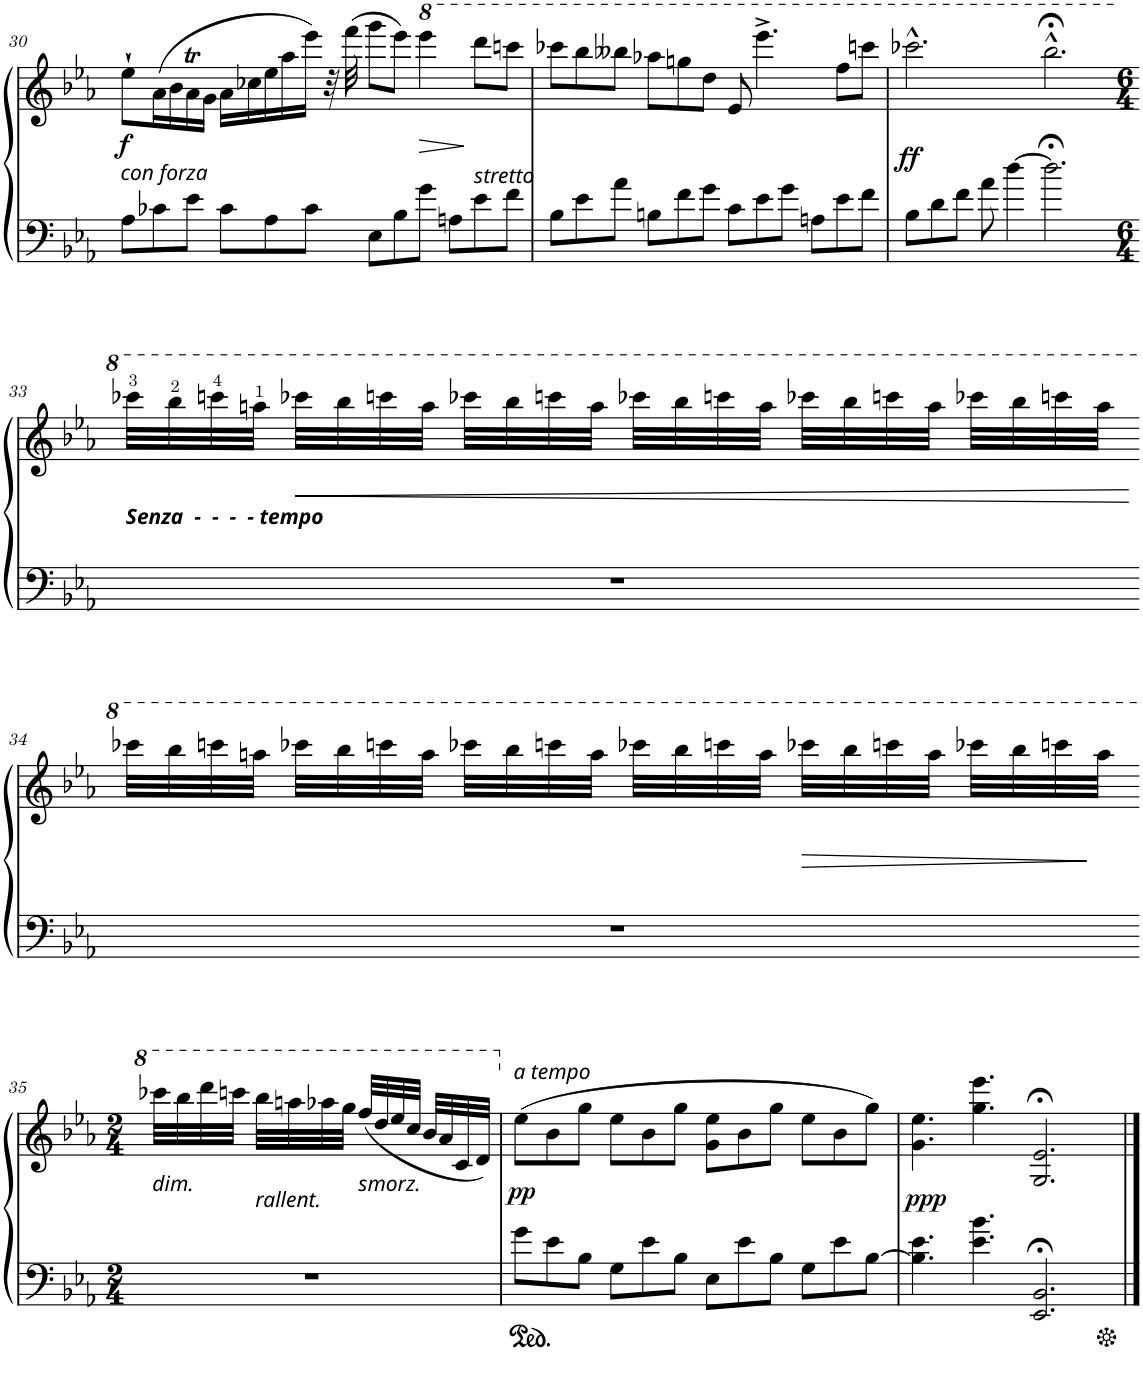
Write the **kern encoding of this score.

**kern	**kern	**dynam
*part1	*part1	*part1
*staff2	*staff1	*staff1/2
*I"Piano	*	*
*I'Pno.	*	*
!!LO:PB:g=z
*clefF4	*clefG2	*
*k[b-e-a-]	*k[b-e-a-]	*
*M12/8	*M12/8	*
=30	=30	=30
!	!LO:TX:b:i:t=con forza	!
!	!	!LO:DY:b
8A-\L	8ee-`\L	f
8c-X\	(16a-\L	.
.	16b-\	.
8e-\J	16a-T\	.
.	16g\JJ	.
8c-\L	16a-\LL	.
.	16cc-X\	.
8A-\	16ee-\	.
.	16aa-\	.
8c-\J	16eee-\JJ)	.
.	32r	.
.	(32fff\	.
8E-\L	8ggg\L	.
8B-\	8eee-\J)	.
!	!	!LO:HP:b
8g\J	4eeee-\	>
8An\L	.	.
*	*8va	*
!LO:TX:a:i:t=stretto	!	!
8e-\	8dddd\L	]
8f\J	8ccccn\J	.
=31	=31	=31
8B-\L	8cccc-X\L	.
8e-\	8bbb-\	.
8a-\J	8bbb--X\J	.
8Bn\L	8aaa-X\L	.
8f\	8gggn\	.
8g\J	8ddd\J	.
8c\L	8ee-/	.
8e-\	4.eeee-^\	.
8g\J	.	.
8An\L	.	.
8e-\	8fff\L	.
8f\J	8ccccn\J	.
=32	=32	=32
!	!	!LO:DY:b
8B-\L	2.cccc-X^^\	ff
8d\	.	.
8f\J	.	.
8a-\	.	.
[4dd\	.	.
2.dd;<\]	2.bbb-;<^^\	.
!!LO:LB:g=z
=33-	=33-	=33-
*M6/4	*M6/4	*
!	!LO:TX:b:Bi:t=Senza  -  -  -  - tempo	!
1.r	32cccc-X\LLL	.
.	32bbb-\	.
.	32ccccn\	.
.	32aaan\JJJ	.
!	!	!LO:HP:b
.	32cccc-X\LLL	<
.	32bbb-\	.
.	32ccccn\	.
.	32aaa\JJJ	.
.	32cccc-X\LLL	.
.	32bbb-\	.
.	32ccccn\	.
.	32aaa\JJJ	.
.	32cccc-X\LLL	.
.	32bbb-\	.
.	32ccccn\	.
.	32aaa\JJJ	.
.	32cccc-X\LLL	.
.	32bbb-\	.
.	32ccccn\	.
.	32aaa\JJJ	.
.	32cccc-X\LLL	.
.	32bbb-\	.
.	32ccccn\	.
.	32aaa\JJJ	.
.	2.ryy	[
!!LO:LB:g=z
=34-	=34-	=34-
1.r	32cccc-X\LLL	.
.	32bbb-\	.
.	32ccccn\	.
.	32aaan\JJJ	.
.	32cccc-X\LLL	.
.	32bbb-\	.
.	32ccccn\	.
.	32aaa\JJJ	.
.	32cccc-X\LLL	.
.	32bbb-\	.
.	32ccccn\	.
.	32aaa\JJJ	.
.	32cccc-X\LLL	.
.	32bbb-\	.
.	32ccccn\	.
.	32aaa\JJJ	.
!	!	!LO:HP:b
.	32cccc-X\LLL	>
.	32bbb-\	.
.	32ccccn\	.
.	32aaa\JJJ	.
.	32cccc-X\LLL	.
.	32bbb-\	.
.	32ccccn\	.
.	32aaa\JJJ	]
.	2.ryy	.
!!LO:LB:g=z
=35-	=35-	=35-
*M2/4	*M2/4	*
!	!LO:TX:b:i:t=dim.	!
2r	32cccc-X\LLL	.
.	32bbb-\	.
.	32dddd\	.
.	32ccccn\JJJ	.
!	!LO:TX:b:i:t=rallent.	!
.	32bbb-\LLL	.
.	32aaan\	.
.	32aaa-X\	.
.	32ggg\JJJ	.
!	!LO:TX:b:i:t=smorz.	!
.	(32fff/LLL	.
.	32ddd/	.
.	32eee-/	.
.	32ccc/JJJ	.
.	32bb-/LLL	.
.	32aa-/	.
.	32cc/	.
.	32dd/JJJ)	.
=36	=36	=36
*M12/8	*M12/8	*
*	*X8va	*
!	!LO:TX:a:i:t=a tempo	!
!	!	!LO:DY:b
8g\L	(8ee-\L	pp
8e-\	8b-\	.
8B-\J	8gg\J	.
8G\L	8ee-\L	.
8e-\	8b-\	.
8B-\J	8gg\J	.
8E-\L	8g\ 8ee-\L	.
8e-\	8b-\	.
8B-\J	8gg\J	.
8G\L	8ee-\L	.
8e-\	8b-\	.
[8B-\J	8gg\J)	.
=37	=37	=37
!	!	!LO:DY:b
4.B-\] 4.e-\	4.g\ 4.ee-\	ppp
4.e-\ 4.b-\	4.gg\ 4.eee-\	.
2.EE-/;< 2.BB-/;<	2.G/;< 2.e-/;<	.
==	==	==
*-	*-	*-
